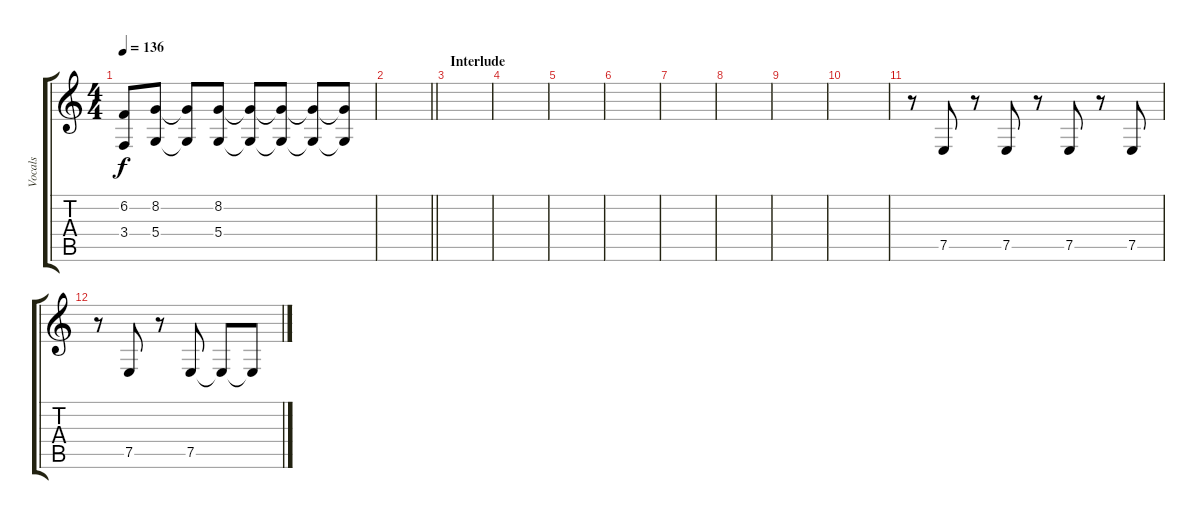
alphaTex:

\track ("Vocals" "Vocals") {instrument cello}
\staff {score tabs}
\tuning (E4 B3 G3 D3 A2 D2) {hide}
\ts (4 4)
\tempo 136
\clef g2
\ks c
(6.2{t} 3.4{t}).8{dy f} (8.2 5.4).8 (8.2{t} 5.4{t}).8 (8.2 5.4).8 (8.2{t} 5.4{t}).8 (8.2{t} 5.4{t}).8 (8.2{t} 5.4{t}).8 (8.2{t} 5.4{t}).8 |
\barLineRight lightlight
|
\section ("" "Interlude")
|
|
|
|
|
|
|
|
r.8 7.5.8 r.8 7.5.8 r.8 7.5.8 r.8 7.5.8 |
r.8 7.5.8 r.8 7.5.8 7.5{t}.8 7.5{t}.8
